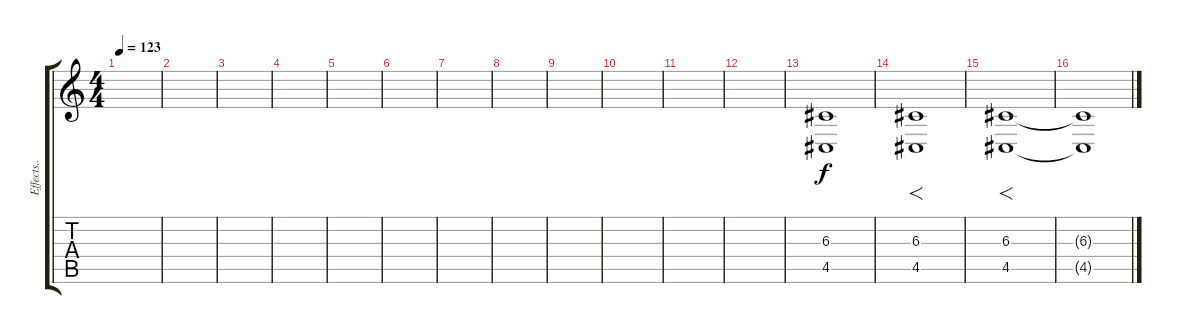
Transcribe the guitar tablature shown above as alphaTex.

\track ("Effects.." "Effects..") {instrument choiraahs}
\staff {score tabs}
\tuning (E4 B3 G3 D3 A2 E2) {hide}
\ts (4 4)
\tempo 123
\clef g2
\ks c
|
|
|
|
|
|
|
|
|
|
|
|
(6.3 4.5).1{volume 2 instrument choiraahs} |
(6.3 4.5).1{f volume 3} |
(6.3 4.5).1{f volume 5} |
(6.3{t} 4.5{t}).1
